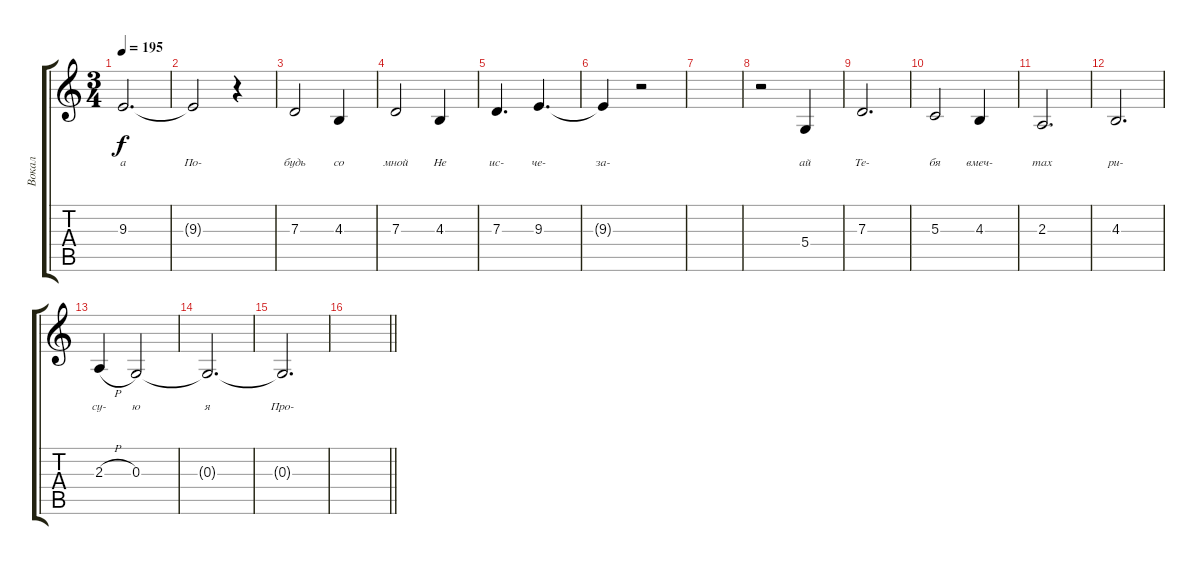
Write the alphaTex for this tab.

\track ("Вокал" "Вокал") {instrument lead2sawtooth}
\staff {score tabs}
\tuning (E4 B3 G3 D3 A2 E2) {hide}
\ts (3 4)
\tempo 195
\clef g2
\ks c
9.3.2{d lyrics (0 "а") lyrics (1 "") lyrics (2 "") lyrics (3 "") lyrics (4 "") dy f} |
9.3{t}.2{lyrics (0 "По-") lyrics (1 "") lyrics (2 "") lyrics (3 "") lyrics (4 "")} r.4 |
7.3.2{lyrics (0 "будь") lyrics (1 "") lyrics (2 "") lyrics (3 "") lyrics (4 "")} 4.3.4{lyrics (0 "со") lyrics (1 "") lyrics (2 "") lyrics (3 "") lyrics (4 "")} |
7.3.2{lyrics (0 "мной") lyrics (1 "") lyrics (2 "") lyrics (3 "") lyrics (4 "")} 4.3.4{lyrics (0 "Не") lyrics (1 "") lyrics (2 "") lyrics (3 "") lyrics (4 "")} |
7.3.4{d lyrics (0 "ис-") lyrics (1 "") lyrics (2 "") lyrics (3 "") lyrics (4 "")} 9.3.4{d lyrics (0 "че-") lyrics (1 "") lyrics (2 "") lyrics (3 "") lyrics (4 "")} |
9.3{t}.4{lyrics (0 "за-") lyrics (1 "") lyrics (2 "") lyrics (3 "") lyrics (4 "")} r.2 |
|
r.2 5.4.4{lyrics (0 "ай") lyrics (1 "") lyrics (2 "") lyrics (3 "") lyrics (4 "")} |
7.3.2{d lyrics (0 "Те-") lyrics (1 "") lyrics (2 "") lyrics (3 "") lyrics (4 "")} |
5.3.2{lyrics (0 "бя") lyrics (1 "") lyrics (2 "") lyrics (3 "") lyrics (4 "")} 4.3.4{lyrics (0 "вмеч-") lyrics (1 "") lyrics (2 "") lyrics (3 "") lyrics (4 "")} |
2.3.2{d lyrics (0 "тах") lyrics (1 "") lyrics (2 "") lyrics (3 "") lyrics (4 "")} |
4.3.2{d lyrics (0 "ри-") lyrics (1 "") lyrics (2 "") lyrics (3 "") lyrics (4 "")} |
2.3{h}.4{lyrics (0 "су-") lyrics (1 "") lyrics (2 "") lyrics (3 "") lyrics (4 "")} 0.3.2{lyrics (0 "ю") lyrics (1 "") lyrics (2 "") lyrics (3 "") lyrics (4 "")} |
0.3{t}.2{d lyrics (0 "я") lyrics (1 "") lyrics (2 "") lyrics (3 "") lyrics (4 "")} |
0.3{t}.2{d lyrics (0 "Про-") lyrics (1 "") lyrics (2 "") lyrics (3 "") lyrics (4 "")} |
\barLineRight lightlight
